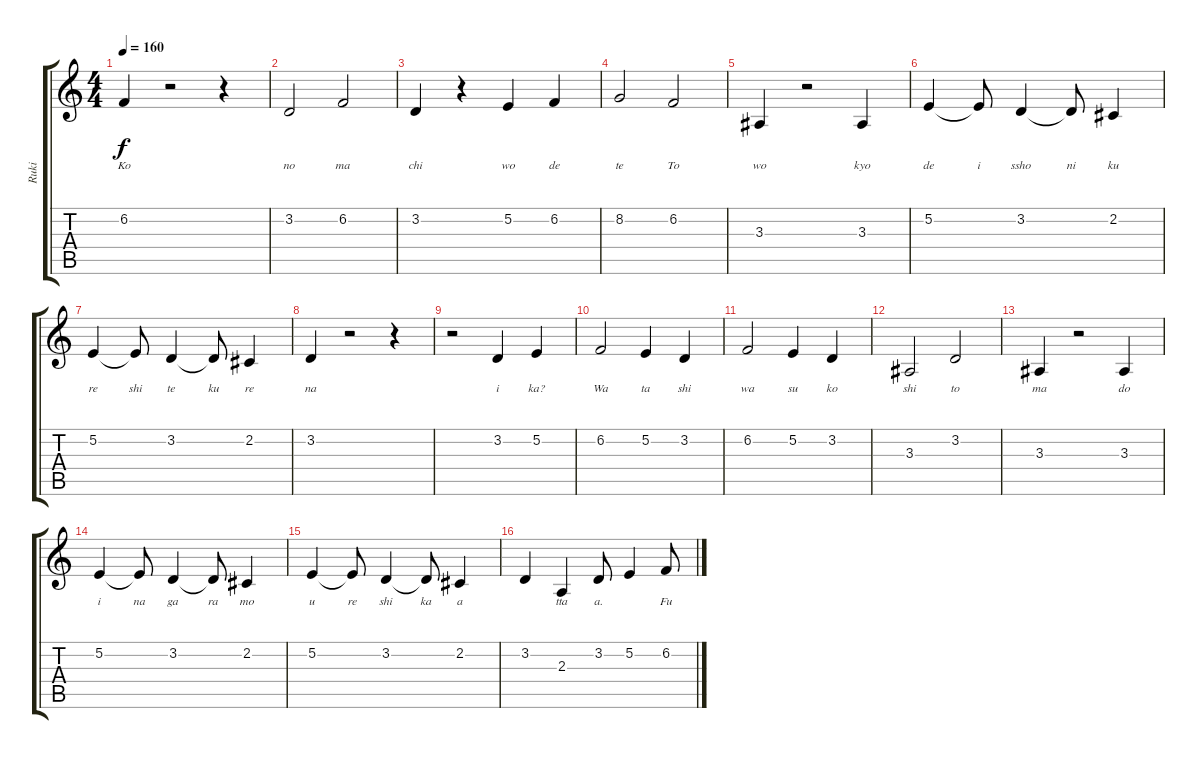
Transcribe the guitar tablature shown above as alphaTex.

\track ("Ruki" "Ruki") {instrument voiceoohs}
\staff {score tabs}
\tuning (E4 B3 G3 D3 A2 E2) {hide}
\ts (4 4)
\tempo 160
\clef g2
\ks c
6.2{t}.4{lyrics (0 "Ko") lyrics (1 "") lyrics (2 "") lyrics (3 "") lyrics (4 "") dy f} r.2 r.4 |
3.2.2{lyrics (0 "no") lyrics (1 "") lyrics (2 "") lyrics (3 "") lyrics (4 "")} 6.2.2{lyrics (0 "ma") lyrics (1 "") lyrics (2 "") lyrics (3 "") lyrics (4 "")} |
3.2.4{lyrics (0 "chi") lyrics (1 "") lyrics (2 "") lyrics (3 "") lyrics (4 "")} r.4 5.2.4{lyrics (0 "wo") lyrics (1 "") lyrics (2 "") lyrics (3 "") lyrics (4 "")} 6.2.4{lyrics (0 "de") lyrics (1 "") lyrics (2 "") lyrics (3 "") lyrics (4 "")} |
8.2.2{lyrics (0 "te") lyrics (1 "") lyrics (2 "") lyrics (3 "") lyrics (4 "")} 6.2.2{lyrics (0 "To") lyrics (1 "") lyrics (2 "") lyrics (3 "") lyrics (4 "")} |
3.3.4{lyrics (0 "wo") lyrics (1 "") lyrics (2 "") lyrics (3 "") lyrics (4 "")} r.2 3.3.4{lyrics (0 "kyo") lyrics (1 "") lyrics (2 "") lyrics (3 "") lyrics (4 "")} |
5.2.4{lyrics (0 "de") lyrics (1 "") lyrics (2 "") lyrics (3 "") lyrics (4 "")} 5.2{t}.8{lyrics (0 "i") lyrics (1 "") lyrics (2 "") lyrics (3 "") lyrics (4 "")} 3.2.4{lyrics (0 "ssho") lyrics (1 "") lyrics (2 "") lyrics (3 "") lyrics (4 "")} 3.2{t}.8{lyrics (0 "ni") lyrics (1 "") lyrics (2 "") lyrics (3 "") lyrics (4 "")} 2.2.4{lyrics (0 "ku") lyrics (1 "") lyrics (2 "") lyrics (3 "") lyrics (4 "")} |
5.2.4{lyrics (0 "re") lyrics (1 "") lyrics (2 "") lyrics (3 "") lyrics (4 "")} 5.2{t}.8{lyrics (0 "shi") lyrics (1 "") lyrics (2 "") lyrics (3 "") lyrics (4 "")} 3.2.4{lyrics (0 "te") lyrics (1 "") lyrics (2 "") lyrics (3 "") lyrics (4 "")} 3.2{t}.8{lyrics (0 "ku") lyrics (1 "") lyrics (2 "") lyrics (3 "") lyrics (4 "")} 2.2.4{lyrics (0 "re") lyrics (1 "") lyrics (2 "") lyrics (3 "") lyrics (4 "")} |
3.2.4{lyrics (0 "na") lyrics (1 "") lyrics (2 "") lyrics (3 "") lyrics (4 "")} r.2 r.4 |
r.2 3.2.4{lyrics (0 "i") lyrics (1 "") lyrics (2 "") lyrics (3 "") lyrics (4 "")} 5.2.4{lyrics (0 "ka?") lyrics (1 "") lyrics (2 "") lyrics (3 "") lyrics (4 "")} |
6.2.2{lyrics (0 "Wa") lyrics (1 "") lyrics (2 "") lyrics (3 "") lyrics (4 "")} 5.2.4{lyrics (0 "ta") lyrics (1 "") lyrics (2 "") lyrics (3 "") lyrics (4 "")} 3.2.4{lyrics (0 "shi") lyrics (1 "") lyrics (2 "") lyrics (3 "") lyrics (4 "")} |
6.2.2{lyrics (0 "wa") lyrics (1 "") lyrics (2 "") lyrics (3 "") lyrics (4 "")} 5.2.4{lyrics (0 "su") lyrics (1 "") lyrics (2 "") lyrics (3 "") lyrics (4 "")} 3.2.4{lyrics (0 "ko") lyrics (1 "") lyrics (2 "") lyrics (3 "") lyrics (4 "")} |
3.3.2{lyrics (0 "shi") lyrics (1 "") lyrics (2 "") lyrics (3 "") lyrics (4 "")} 3.2.2{lyrics (0 "to") lyrics (1 "") lyrics (2 "") lyrics (3 "") lyrics (4 "")} |
3.3.4{lyrics (0 "ma") lyrics (1 "") lyrics (2 "") lyrics (3 "") lyrics (4 "")} r.2 3.3.4{lyrics (0 "do") lyrics (1 "") lyrics (2 "") lyrics (3 "") lyrics (4 "")} |
5.2.4{lyrics (0 "i") lyrics (1 "") lyrics (2 "") lyrics (3 "") lyrics (4 "")} 5.2{t}.8{lyrics (0 "na") lyrics (1 "") lyrics (2 "") lyrics (3 "") lyrics (4 "")} 3.2.4{lyrics (0 "ga") lyrics (1 "") lyrics (2 "") lyrics (3 "") lyrics (4 "")} 3.2{t}.8{lyrics (0 "ra") lyrics (1 "") lyrics (2 "") lyrics (3 "") lyrics (4 "")} 2.2.4{lyrics (0 "mo") lyrics (1 "") lyrics (2 "") lyrics (3 "") lyrics (4 "")} |
5.2.4{lyrics (0 "u") lyrics (1 "") lyrics (2 "") lyrics (3 "") lyrics (4 "")} 5.2{t}.8{lyrics (0 "re") lyrics (1 "") lyrics (2 "") lyrics (3 "") lyrics (4 "")} 3.2.4{lyrics (0 "shi") lyrics (1 "") lyrics (2 "") lyrics (3 "") lyrics (4 "")} 3.2{t}.8{lyrics (0 "ka") lyrics (1 "") lyrics (2 "") lyrics (3 "") lyrics (4 "")} 2.2.4{lyrics (0 "a") lyrics (1 "") lyrics (2 "") lyrics (3 "") lyrics (4 "")} |
3.2.4{lyrics (0 "") lyrics (1 "") lyrics (2 "") lyrics (3 "") lyrics (4 "")} 2.3.4{lyrics (0 "tta") lyrics (1 "") lyrics (2 "") lyrics (3 "") lyrics (4 "")} 3.2.8{lyrics (0 "a.") lyrics (1 "") lyrics (2 "") lyrics (3 "") lyrics (4 "")} 5.2.4{lyrics (0 "") lyrics (1 "") lyrics (2 "") lyrics (3 "") lyrics (4 "")} 6.2.8{lyrics (0 "Fu") lyrics (1 "") lyrics (2 "") lyrics (3 "") lyrics (4 "")}
